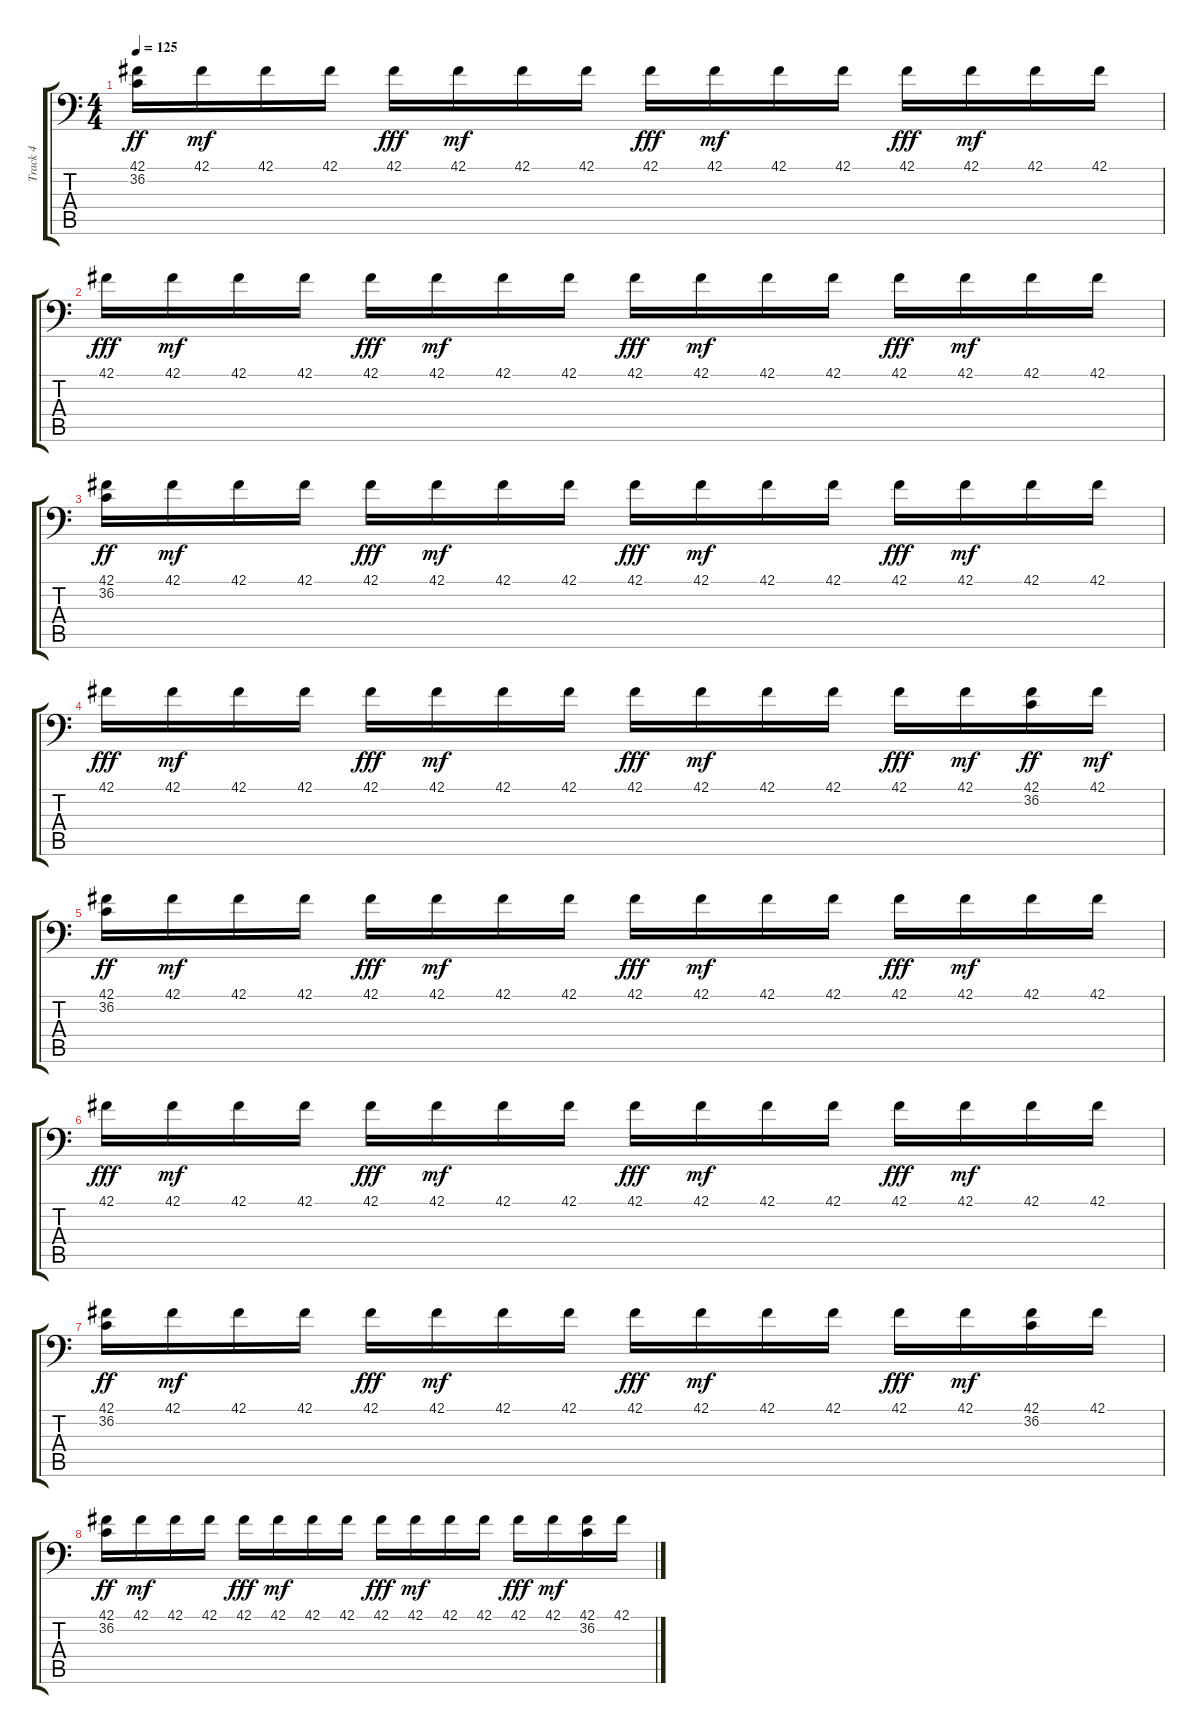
\track ("Track 4" "Track 4") {instrument acousticgrandpiano}
\staff {score tabs}
\tuning (C-1 C-1 C-1 C-1 C-1 C-1) {hide}
\ts (4 4)
\tempo 125
\clef f4
\ks c
(42.1 36.2).16{dy ff} 42.1.16{dy mf} 42.1.16 42.1.16 42.1.16{dy fff} 42.1.16{dy mf} 42.1.16 42.1.16 42.1.16{dy fff} 42.1.16{dy mf} 42.1.16 42.1.16 42.1.16{dy fff} 42.1.16{dy mf} 42.1.16 42.1.16 |
42.1.16{dy fff} 42.1.16{dy mf} 42.1.16 42.1.16 42.1.16{dy fff} 42.1.16{dy mf} 42.1.16 42.1.16 42.1.16{dy fff} 42.1.16{dy mf} 42.1.16 42.1.16 42.1.16{dy fff} 42.1.16{dy mf} 42.1.16 42.1.16 |
(42.1 36.2).16{dy ff} 42.1.16{dy mf} 42.1.16 42.1.16 42.1.16{dy fff} 42.1.16{dy mf} 42.1.16 42.1.16 42.1.16{dy fff} 42.1.16{dy mf} 42.1.16 42.1.16 42.1.16{dy fff} 42.1.16{dy mf} 42.1.16 42.1.16 |
42.1.16{dy fff} 42.1.16{dy mf} 42.1.16 42.1.16 42.1.16{dy fff} 42.1.16{dy mf} 42.1.16 42.1.16 42.1.16{dy fff} 42.1.16{dy mf} 42.1.16 42.1.16 42.1.16{dy fff} 42.1.16{dy mf} (42.1 36.2).16{dy ff} 42.1.16{dy mf} |
(42.1 36.2).16{dy ff} 42.1.16{dy mf} 42.1.16 42.1.16 42.1.16{dy fff} 42.1.16{dy mf} 42.1.16 42.1.16 42.1.16{dy fff} 42.1.16{dy mf} 42.1.16 42.1.16 42.1.16{dy fff} 42.1.16{dy mf} 42.1.16 42.1.16 |
42.1.16{dy fff} 42.1.16{dy mf} 42.1.16 42.1.16 42.1.16{dy fff} 42.1.16{dy mf} 42.1.16 42.1.16 42.1.16{dy fff} 42.1.16{dy mf} 42.1.16 42.1.16 42.1.16{dy fff} 42.1.16{dy mf} 42.1.16 42.1.16 |
(42.1 36.2).16{dy ff} 42.1.16{dy mf} 42.1.16 42.1.16 42.1.16{dy fff} 42.1.16{dy mf} 42.1.16 42.1.16 42.1.16{dy fff} 42.1.16{dy mf} 42.1.16 42.1.16 42.1.16{dy fff} 42.1.16{dy mf} (42.1 36.2).16 42.1.16 |
(42.1 36.2).16{dy ff} 42.1.16{dy mf} 42.1.16 42.1.16 42.1.16{dy fff} 42.1.16{dy mf} 42.1.16 42.1.16 42.1.16{dy fff} 42.1.16{dy mf} 42.1.16 42.1.16 42.1.16{dy fff} 42.1.16{dy mf} (42.1 36.2).16 42.1.16
